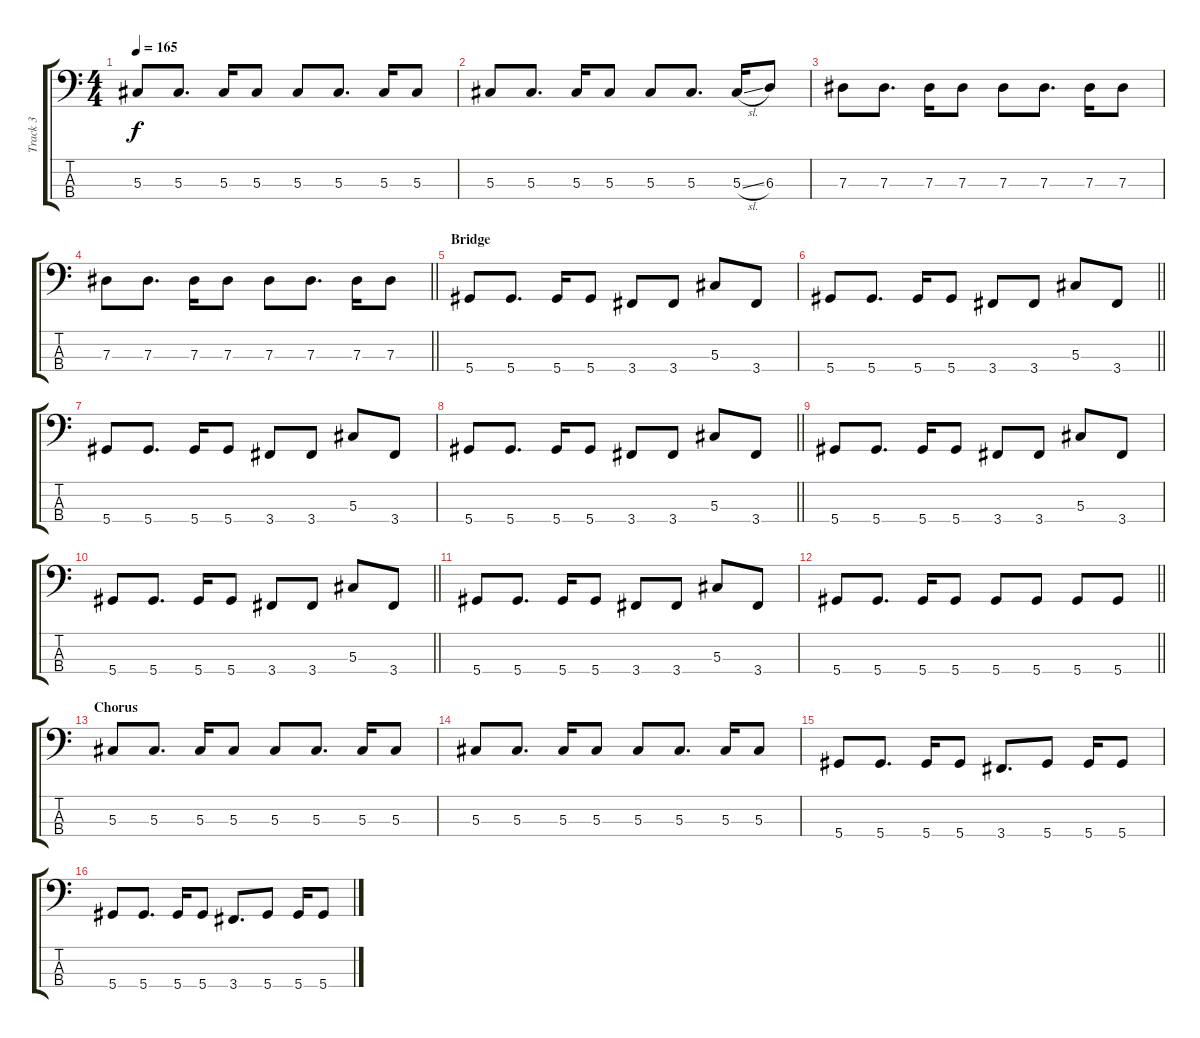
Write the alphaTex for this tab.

\track ("Track 3" "Track 3") {instrument electricbassfinger}
\staff {score tabs}
\tuning (Gb2 Db2 Ab1 Eb1) {hide}
\ts (4 4)
\tempo 165
\clef f4
\ks c
5.3.8{dy f} 5.3.8{d} 5.3.16 5.3.8 5.3.8 5.3.8{d} 5.3.16 5.3.8 |
5.3.8 5.3.8{d} 5.3.16 5.3.8 5.3.8 5.3.8{d} 5.3{sl}.16 6.3.8 |
7.3.8 7.3.8{d} 7.3.16 7.3.8 7.3.8 7.3.8{d} 7.3.16 7.3.8 |
\barLineRight lightlight
7.3.8 7.3.8{d} 7.3.16 7.3.8 7.3.8 7.3.8{d} 7.3.16 7.3.8 |
\section ("" "Bridge")
5.4.8 5.4.8{d} 5.4.16 5.4.8 3.4.8 3.4.8 5.3.8 3.4.8 |
\barLineRight lightlight
5.4.8 5.4.8{d} 5.4.16 5.4.8 3.4.8 3.4.8 5.3.8 3.4.8 |
5.4.8 5.4.8{d} 5.4.16 5.4.8 3.4.8 3.4.8 5.3.8 3.4.8 |
\barLineRight lightlight
5.4.8 5.4.8{d} 5.4.16 5.4.8 3.4.8 3.4.8 5.3.8 3.4.8 |
5.4.8 5.4.8{d} 5.4.16 5.4.8 3.4.8 3.4.8 5.3.8 3.4.8 |
\barLineRight lightlight
5.4.8 5.4.8{d} 5.4.16 5.4.8 3.4.8 3.4.8 5.3.8 3.4.8 |
5.4.8 5.4.8{d} 5.4.16 5.4.8 3.4.8 3.4.8 5.3.8 3.4.8 |
\barLineRight lightlight
5.4.8 5.4.8{d} 5.4.16 5.4.8 5.4.8 5.4.8 5.4.8 5.4.8 |
\section ("" "Chorus")
5.3.8 5.3.8{d} 5.3.16 5.3.8 5.3.8 5.3.8{d} 5.3.16 5.3.8 |
5.3.8 5.3.8{d} 5.3.16 5.3.8 5.3.8 5.3.8{d} 5.3.16 5.3.8 |
5.4.8 5.4.8{d} 5.4.16 5.4.8 3.4.8{d} 5.4.8 5.4.16 5.4.8 |
5.4.8 5.4.8{d} 5.4.16 5.4.8 3.4.8{d} 5.4.8 5.4.16 5.4.8
